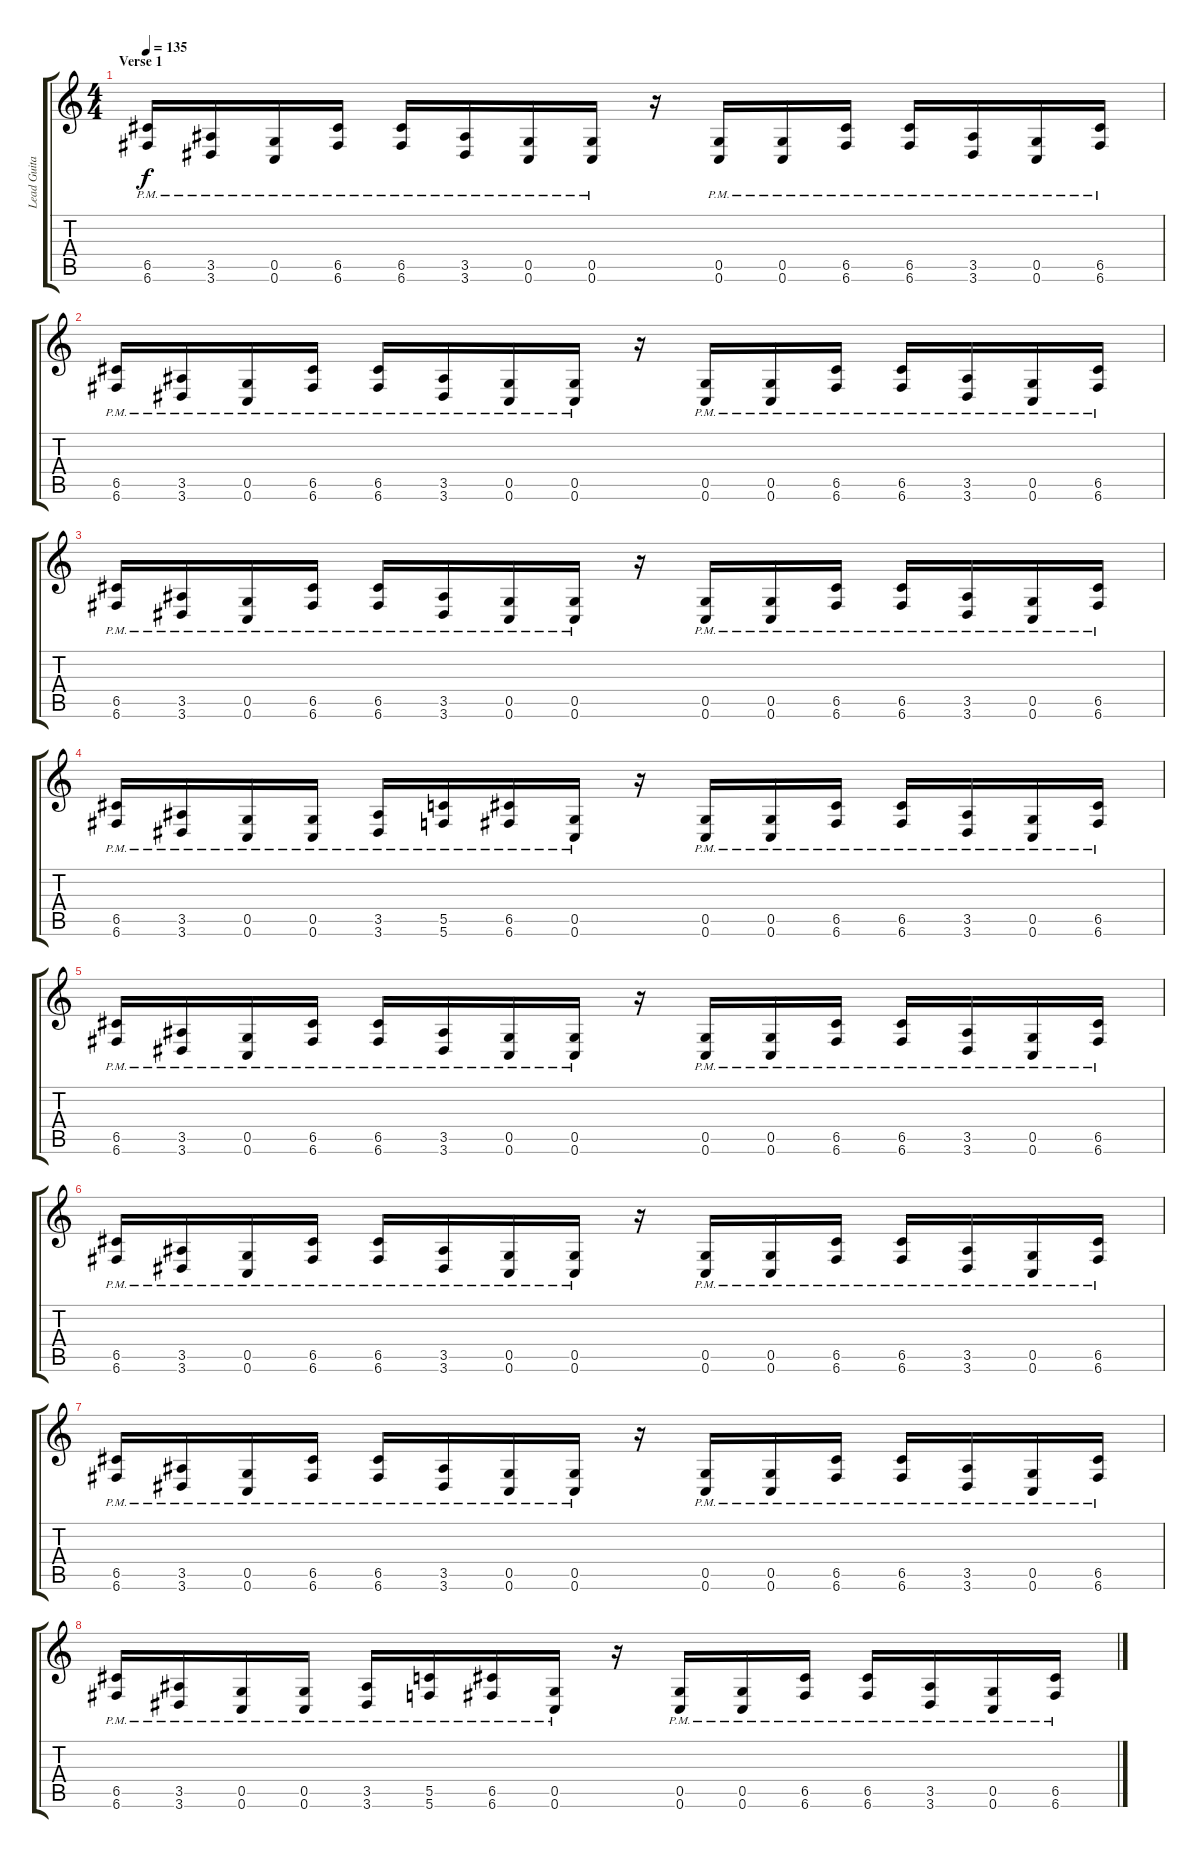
\track ("Lead Guitar" "Lead Guita") {instrument distortionguitar}
\staff {score tabs}
\tuning (D4 A3 F3 C3 G2 C2) {hide}
\ts (4 4)
\section ("" "Verse 1")
\tempo 135
\clef g2
\ks c
(6.5{pm} 6.6{pm}).16{dy f} (3.5{pm} 3.6{pm}).16 (0.5{pm} 0.6{pm}).16 (6.5{pm} 6.6{pm}).16 (6.5{pm} 6.6{pm}).16 (3.5{pm} 3.6{pm}).16 (0.5{pm} 0.6{pm}).16 (0.5{pm} 0.6{pm}).16 r.16 (0.5{pm} 0.6{pm}).16 (0.5{pm} 0.6{pm}).16 (6.5{pm} 6.6{pm}).16 (6.5{pm} 6.6{pm}).16 (3.5{pm} 3.6{pm}).16 (0.5{pm} 0.6{pm}).16 (6.5{pm} 6.6{pm}).16 |
(6.5{pm} 6.6{pm}).16 (3.5{pm} 3.6{pm}).16 (0.5{pm} 0.6{pm}).16 (6.5{pm} 6.6{pm}).16 (6.5{pm} 6.6{pm}).16 (3.5{pm} 3.6{pm}).16 (0.5{pm} 0.6{pm}).16 (0.5{pm} 0.6{pm}).16 r.16 (0.5{pm} 0.6{pm}).16 (0.5{pm} 0.6{pm}).16 (6.5{pm} 6.6{pm}).16 (6.5{pm} 6.6{pm}).16 (3.5{pm} 3.6{pm}).16 (0.5{pm} 0.6{pm}).16 (6.5{pm} 6.6{pm}).16 |
(6.5{pm} 6.6{pm}).16 (3.5{pm} 3.6{pm}).16 (0.5{pm} 0.6{pm}).16 (6.5{pm} 6.6{pm}).16 (6.5{pm} 6.6{pm}).16 (3.5{pm} 3.6{pm}).16 (0.5{pm} 0.6{pm}).16 (0.5{pm} 0.6{pm}).16 r.16 (0.5{pm} 0.6{pm}).16 (0.5{pm} 0.6{pm}).16 (6.5{pm} 6.6{pm}).16 (6.5{pm} 6.6{pm}).16 (3.5{pm} 3.6{pm}).16 (0.5{pm} 0.6{pm}).16 (6.5{pm} 6.6{pm}).16 |
(6.5{pm} 6.6{pm}).16 (3.5{pm} 3.6{pm}).16 (0.5{pm} 0.6{pm}).16 (0.5{pm} 0.6{pm}).16 (3.5{pm} 3.6{pm}).16 (5.5{pm} 5.6{pm}).16 (6.5{pm} 6.6{pm}).16 (0.5{pm} 0.6{pm}).16 r.16 (0.5{pm} 0.6{pm}).16 (0.5{pm} 0.6{pm}).16 (6.5{pm} 6.6{pm}).16 (6.5{pm} 6.6{pm}).16 (3.5{pm} 3.6{pm}).16 (0.5{pm} 0.6{pm}).16 (6.5{pm} 6.6{pm}).16 |
(6.5{pm} 6.6{pm}).16 (3.5{pm} 3.6{pm}).16 (0.5{pm} 0.6{pm}).16 (6.5{pm} 6.6{pm}).16 (6.5{pm} 6.6{pm}).16 (3.5{pm} 3.6{pm}).16 (0.5{pm} 0.6{pm}).16 (0.5{pm} 0.6{pm}).16 r.16 (0.5{pm} 0.6{pm}).16 (0.5{pm} 0.6{pm}).16 (6.5{pm} 6.6{pm}).16 (6.5{pm} 6.6{pm}).16 (3.5{pm} 3.6{pm}).16 (0.5{pm} 0.6{pm}).16 (6.5{pm} 6.6{pm}).16 |
(6.5{pm} 6.6{pm}).16 (3.5{pm} 3.6{pm}).16 (0.5{pm} 0.6{pm}).16 (6.5{pm} 6.6{pm}).16 (6.5{pm} 6.6{pm}).16 (3.5{pm} 3.6{pm}).16 (0.5{pm} 0.6{pm}).16 (0.5{pm} 0.6{pm}).16 r.16 (0.5{pm} 0.6{pm}).16 (0.5{pm} 0.6{pm}).16 (6.5{pm} 6.6{pm}).16 (6.5{pm} 6.6{pm}).16 (3.5{pm} 3.6{pm}).16 (0.5{pm} 0.6{pm}).16 (6.5{pm} 6.6{pm}).16 |
(6.5{pm} 6.6{pm}).16 (3.5{pm} 3.6{pm}).16 (0.5{pm} 0.6{pm}).16 (6.5{pm} 6.6{pm}).16 (6.5{pm} 6.6{pm}).16 (3.5{pm} 3.6{pm}).16 (0.5{pm} 0.6{pm}).16 (0.5{pm} 0.6{pm}).16 r.16 (0.5{pm} 0.6{pm}).16 (0.5{pm} 0.6{pm}).16 (6.5{pm} 6.6{pm}).16 (6.5{pm} 6.6{pm}).16 (3.5{pm} 3.6{pm}).16 (0.5{pm} 0.6{pm}).16 (6.5{pm} 6.6{pm}).16 |
(6.5{pm} 6.6{pm}).16 (3.5{pm} 3.6{pm}).16 (0.5{pm} 0.6{pm}).16 (0.5{pm} 0.6{pm}).16 (3.5{pm} 3.6{pm}).16 (5.5{pm} 5.6{pm}).16 (6.5{pm} 6.6{pm}).16 (0.5{pm} 0.6{pm}).16 r.16 (0.5{pm} 0.6{pm}).16 (0.5{pm} 0.6{pm}).16 (6.5{pm} 6.6{pm}).16 (6.5{pm} 6.6{pm}).16 (3.5{pm} 3.6{pm}).16 (0.5{pm} 0.6{pm}).16 (6.5{pm} 6.6{pm}).16
